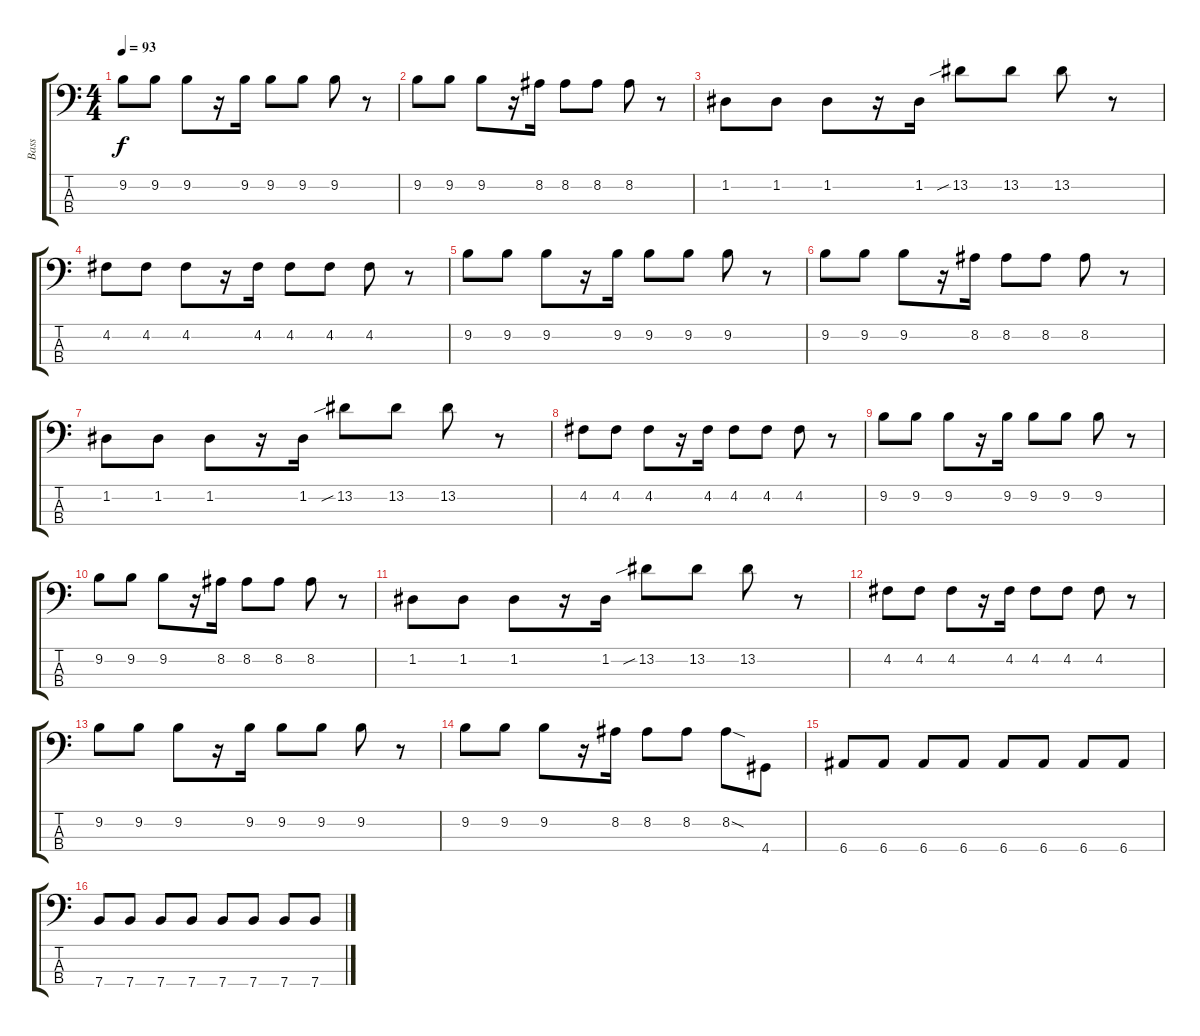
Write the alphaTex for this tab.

\track ("Bass" "Bass") {instrument electricbassfinger}
\staff {score tabs}
\tuning (G2 D2 A1 E1) {hide}
\ts (4 4)
\tempo 93
\clef f4
\ks c
9.2.8{dy f} 9.2.8 9.2.8 r.16 9.2.16 9.2.8 9.2.8 9.2.8 r.8 |
9.2.8 9.2.8 9.2.8 r.16 8.2.16 8.2.8 8.2.8 8.2.8 r.8 |
1.2.8 1.2.8 1.2.8 r.16 1.2.16 13.2{sib}.8 13.2.8 13.2.8 r.8 |
4.2.8 4.2.8 4.2.8 r.16 4.2.16 4.2.8 4.2.8 4.2.8 r.8 |
9.2.8 9.2.8 9.2.8 r.16 9.2.16 9.2.8 9.2.8 9.2.8 r.8 |
9.2.8 9.2.8 9.2.8 r.16 8.2.16 8.2.8 8.2.8 8.2.8 r.8 |
1.2.8 1.2.8 1.2.8 r.16 1.2.16 13.2{sib}.8 13.2.8 13.2.8 r.8 |
4.2.8 4.2.8 4.2.8 r.16 4.2.16 4.2.8 4.2.8 4.2.8 r.8 |
9.2.8 9.2.8 9.2.8 r.16 9.2.16 9.2.8 9.2.8 9.2.8 r.8 |
9.2.8 9.2.8 9.2.8 r.16 8.2.16 8.2.8 8.2.8 8.2.8 r.8 |
1.2.8 1.2.8 1.2.8 r.16 1.2.16 13.2{sib}.8 13.2.8 13.2.8 r.8 |
4.2.8 4.2.8 4.2.8 r.16 4.2.16 4.2.8 4.2.8 4.2.8 r.8 |
9.2.8 9.2.8 9.2.8 r.16 9.2.16 9.2.8 9.2.8 9.2.8 r.8 |
9.2.8 9.2.8 9.2.8 r.16 8.2.16 8.2.8 8.2.8 8.2{sod}.8 4.4.8 |
6.4.8 6.4.8 6.4.8 6.4.8 6.4.8 6.4.8 6.4.8 6.4.8 |
7.4.8 7.4.8 7.4.8 7.4.8 7.4.8 7.4.8 7.4.8 7.4.8
